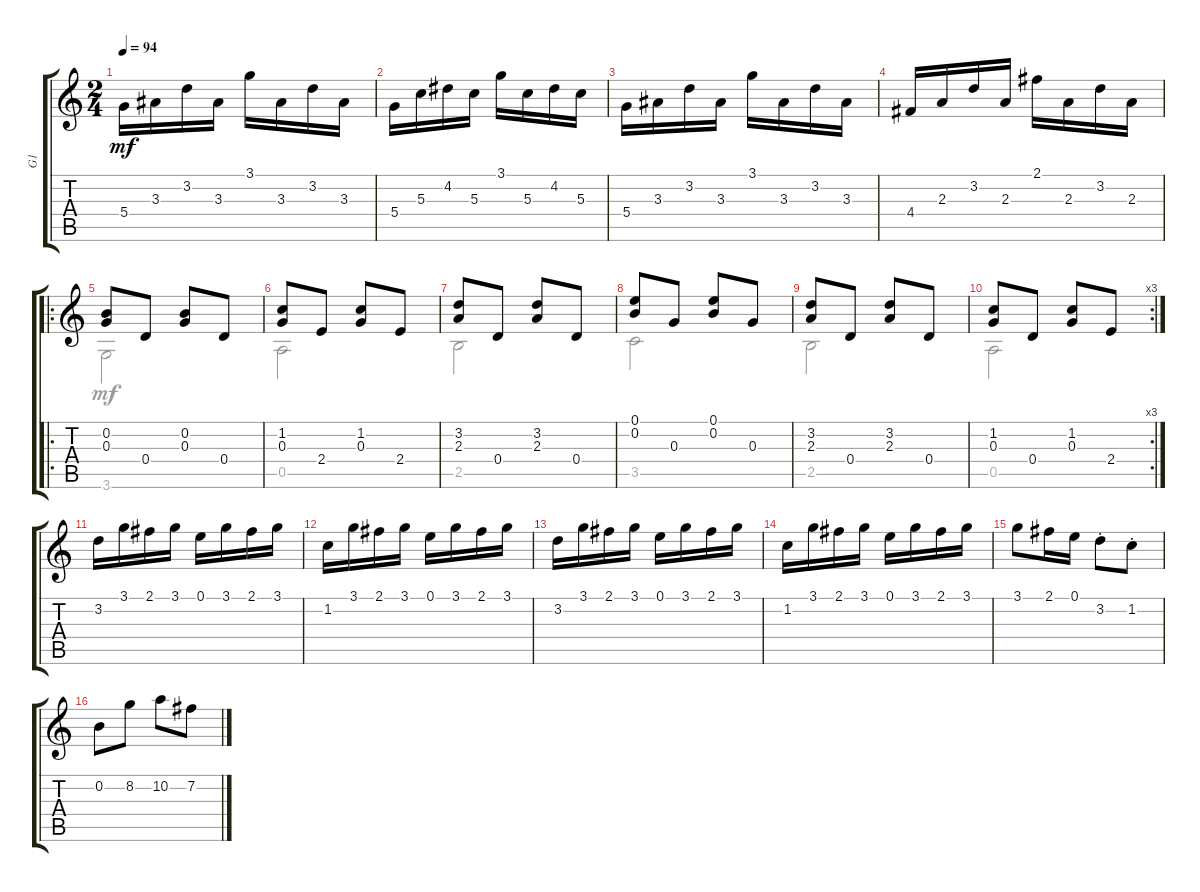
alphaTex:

\track ("G1 " "G1 ") {instrument acousticguitarnylon}
\staff {score tabs}
\tuning (E4 B3 G3 D3 A2 E2) {hide}
\voice
\ts (2 4)
\tempo 94
\clef g2
\ks c
5.4.16{dy mf} 3.3.16 3.2.16 3.3.16 3.1.16 3.3.16 3.2.16 3.3.16 |
5.4.16 5.3.16 4.2.16 5.3.16 3.1.16 5.3.16 4.2.16 5.3.16 |
5.4.16 3.3.16 3.2.16 3.3.16 3.1.16 3.3.16 3.2.16 3.3.16 |
4.4.16 2.3.16 3.2.16 2.3.16 2.1.16 2.3.16 3.2.16 2.3.16 |
\ro
(0.2 0.3).8 0.4.8 (0.2 0.3).8 0.4.8 |
(1.2 0.3).8 2.4.8 (1.2 0.3).8 2.4.8 |
(3.2 2.3).8 0.4.8 (3.2 2.3).8 0.4.8 |
(0.1 0.2).8 0.3.8 (0.1 0.2).8 0.3.8 |
(3.2 2.3).8 0.4.8 (3.2 2.3).8 0.4.8 |
\rc 3
(1.2 0.3).8 0.4.8 (1.2 0.3).8 2.4.8 |
3.2.16 3.1.16 2.1.16 3.1.16 0.1.16 3.1.16 2.1.16 3.1.16 |
1.2.16 3.1.16 2.1.16 3.1.16 0.1.16 3.1.16 2.1.16 3.1.16 |
3.2.16 3.1.16 2.1.16 3.1.16 0.1.16 3.1.16 2.1.16 3.1.16 |
1.2.16 3.1.16 2.1.16 3.1.16 0.1.16 3.1.16 2.1.16 3.1.16 |
3.1.8 2.1.16 0.1.16 3.2{st}.8 1.2{st}.8 |
0.2.8 8.2.8 10.2.8 7.2.8
\voice
\clef g2
\ottava regular
\simile none
\ks c
|
|
|
|
3.6.2 |
0.5.2 |
2.5.2 |
3.5.2 |
2.5.2 |
0.5.2 |
|
|
|
|
|
